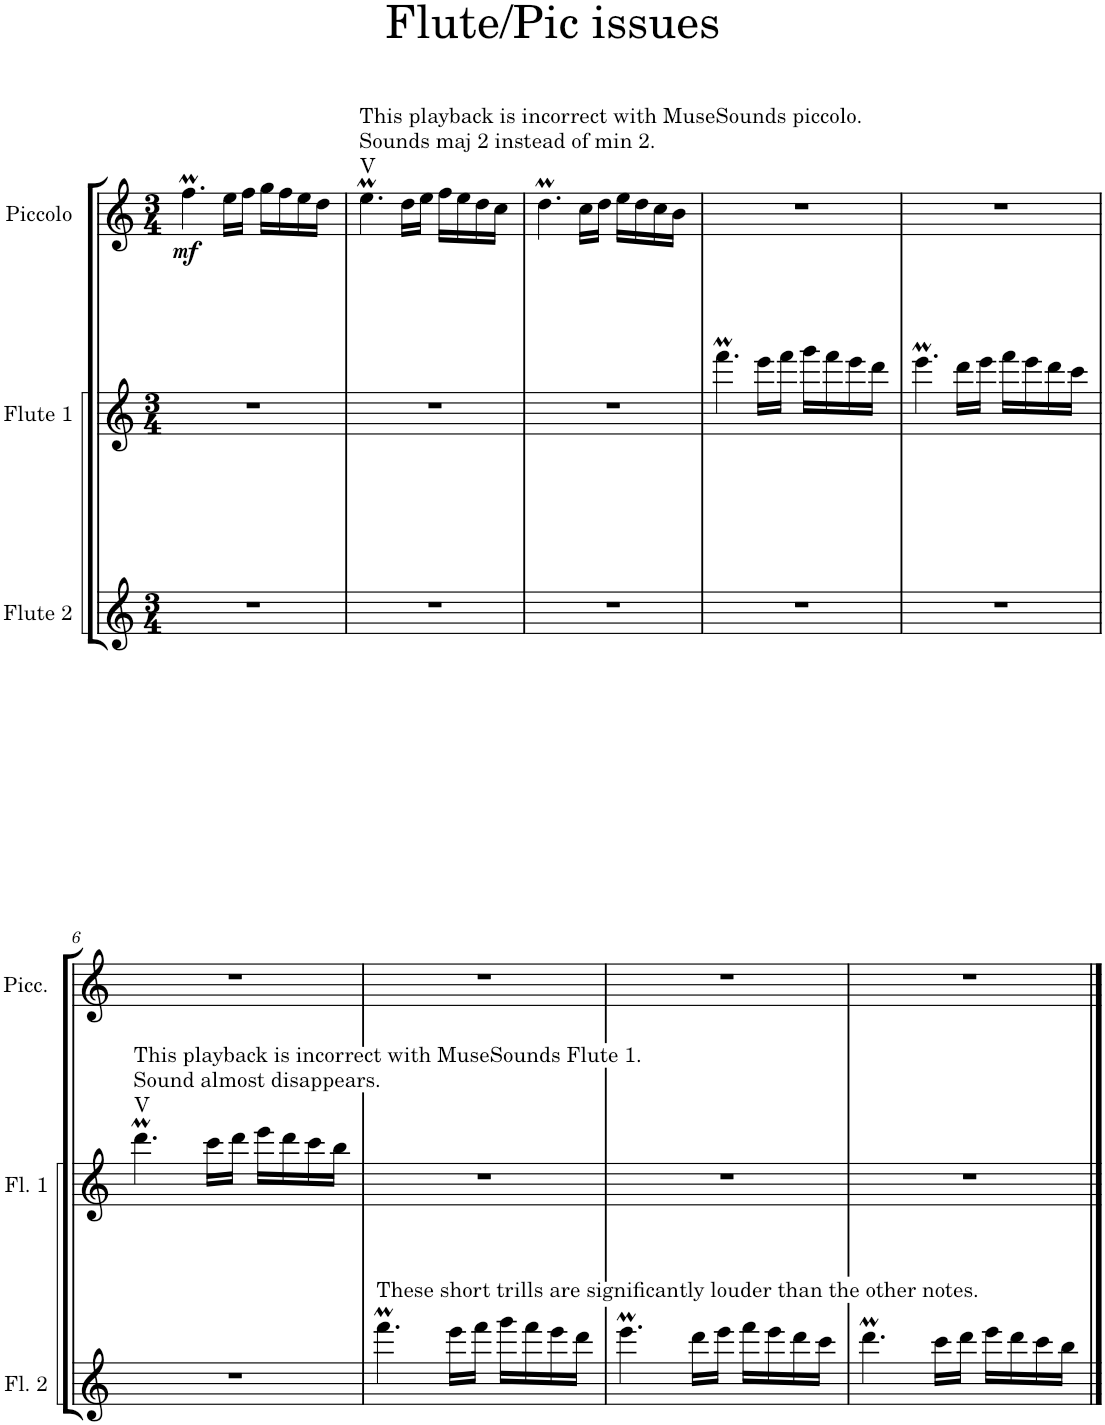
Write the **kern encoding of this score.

**kern	**kern	**kern	**dynam
*part3	*part2	*part1	*part1
*staff3	*staff2	*staff1	*staff1
*I"Flute 2	*I"Flute 1	*I"Piccolo	*
*I'Fl. 2	*I'Fl. 1	*I'Picc.	*
*clefG2	*clefG2	*clefG2	*
*	*	*Trd-7c-12	*
*k[]	*k[]	*k[]	*
*M3/4	*M3/4	*M3/4	*
=1	=1	=1	=1
!	!	!	!LO:DY:b
2.r	2.r	4.ffM\	mf
.	.	16ee\LL	.
.	.	16ff\JJ	.
.	.	16gg\LL	.
.	.	16ff\	.
.	.	16ee\	.
.	.	16dd\JJ	.
=2	=2	=2	=2
!	!	!LO:TX:a:t=This playback is incorrect with MuseSounds piccolo.	!
!	!	!LO:TX:a:t=Sounds maj 2 instead of min 2.	!
!	!	!LO:TX:a:t=V	!
2.r	2.r	4.eem\	.
.	.	16dd\LL	.
.	.	16ee\JJ	.
.	.	16ff\LL	.
.	.	16ee\	.
.	.	16dd\	.
.	.	16cc\JJ	.
=3	=3	=3	=3
2.r	2.r	4.ddM\	.
.	.	16cc\LL	.
.	.	16dd\JJ	.
.	.	16ee\LL	.
.	.	16dd\	.
.	.	16cc\	.
.	.	16b\JJ	.
=4	=4	=4	=4
2.r	4.fffM\	2.r	.
.	16eee\LL	.	.
.	16fff\JJ	.	.
.	16ggg\LL	.	.
.	16fff\	.	.
.	16eee\	.	.
.	16ddd\JJ	.	.
=5	=5	=5	=5
2.r	4.eeem\	2.r	.
.	16ddd\LL	.	.
.	16eee\JJ	.	.
.	16fff\LL	.	.
.	16eee\	.	.
.	16ddd\	.	.
.	16ccc\JJ	.	.
!!LO:LB:g=z
=6	=6	=6	=6
!	!LO:TX:a:t=This playback is incorrect with MuseSounds Flute 1.	!	!
!	!LO:TX:a:t=Sound almost disappears.	!	!
!	!LO:TX:a:t=V	!	!
2.r	4.dddM\	2.r	.
.	16ccc\LL	.	.
.	16ddd\JJ	.	.
.	16eee\LL	.	.
.	16ddd\	.	.
.	16ccc\	.	.
.	16bb\JJ	.	.
=7	=7	=7	=7
!LO:TX:a:t=These short trills are significantly louder than the other notes.	!	!	!
4.fffM\	2.r	2.r	.
16eee\LL	.	.	.
16fff\JJ	.	.	.
16ggg\LL	.	.	.
16fff\	.	.	.
16eee\	.	.	.
16ddd\JJ	.	.	.
=8	=8	=8	=8
4.eeem\	2.r	2.r	.
16ddd\LL	.	.	.
16eee\JJ	.	.	.
16fff\LL	.	.	.
16eee\	.	.	.
16ddd\	.	.	.
16ccc\JJ	.	.	.
=9	=9	=9	=9
4.dddM\	2.r	2.r	.
16ccc\LL	.	.	.
16ddd\JJ	.	.	.
16eee\LL	.	.	.
16ddd\	.	.	.
16ccc\	.	.	.
16bb\JJ	.	.	.
==	==	==	==
*-	*-	*-	*-
